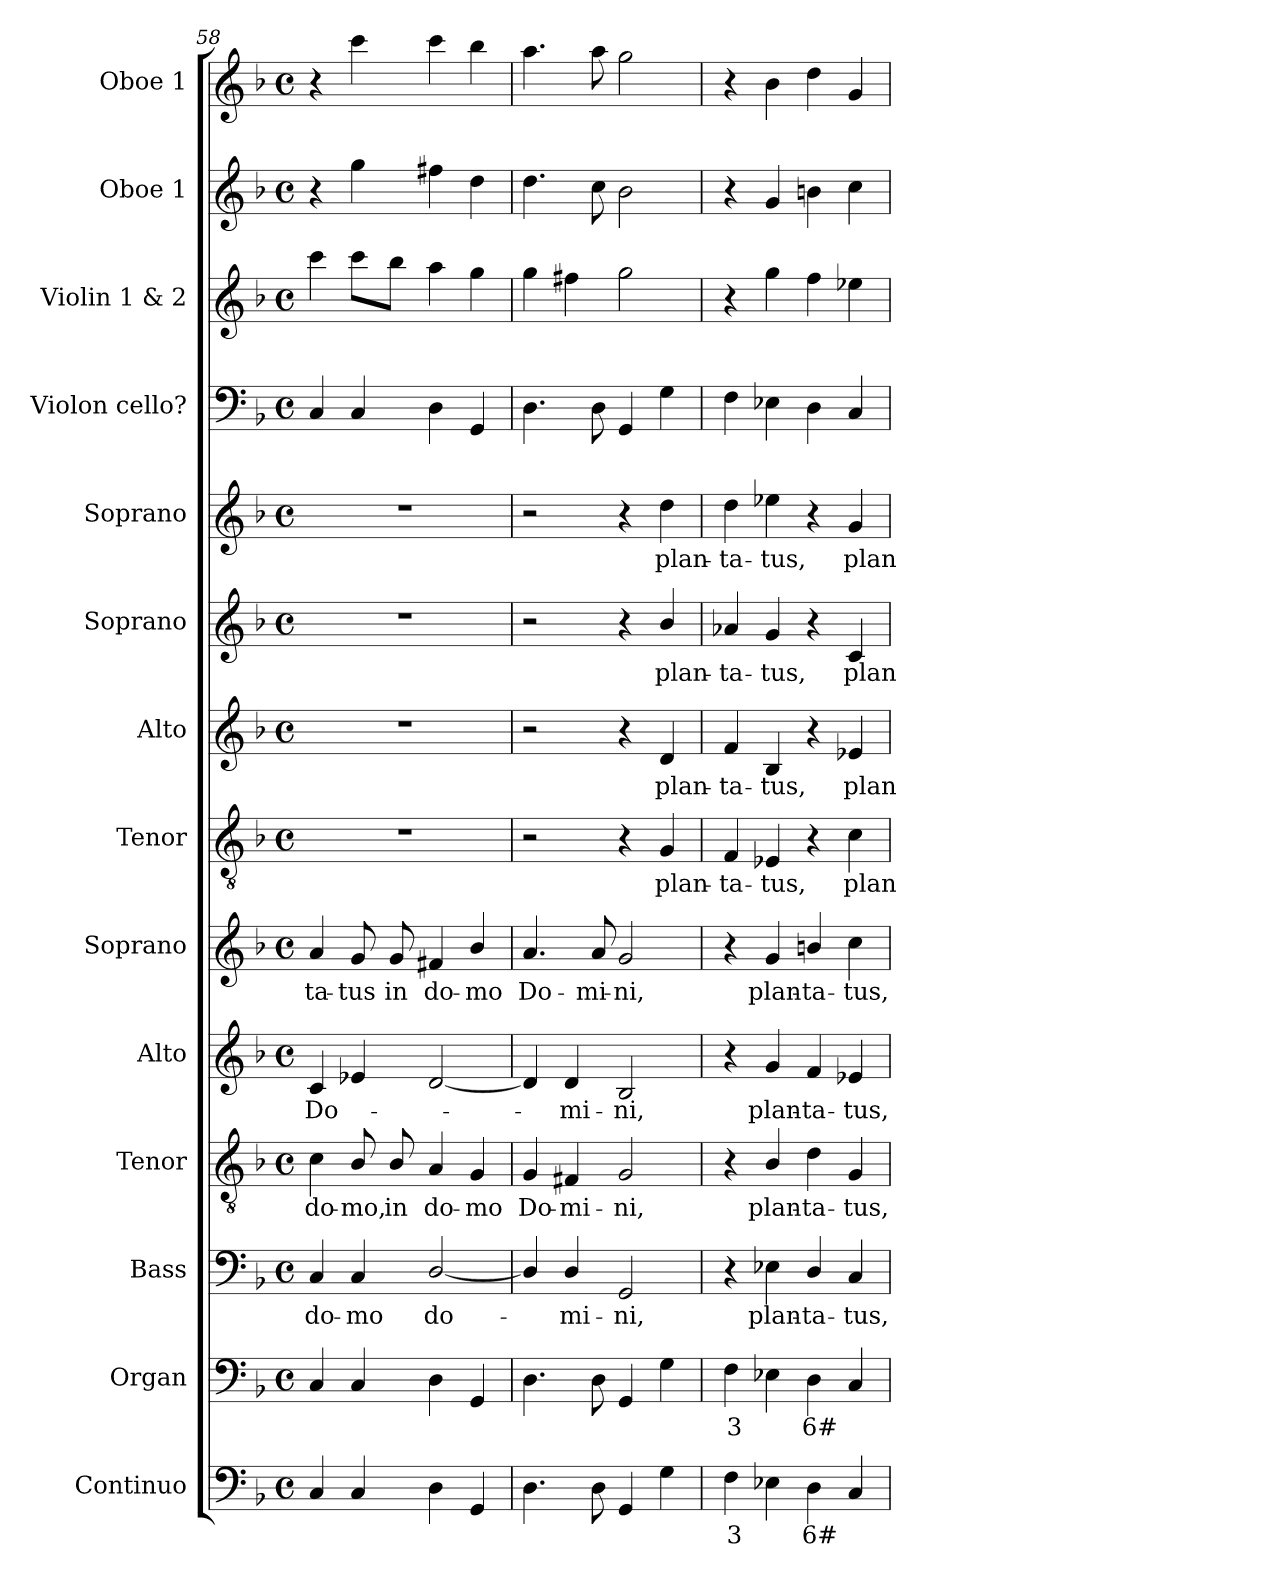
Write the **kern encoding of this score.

**kern	**text	**kern	**text	**kern	**text	**kern	**text	**kern	**text	**kern	**text	**kern	**text	**kern	**text	**kern	**text	**kern	**text	**kern	**kern	**kern	**kern
*part14	*part14	*part13	*part13	*part12	*part12	*part11	*part11	*part10	*part10	*part9	*part9	*part8	*part8	*part7	*part7	*part6	*part6	*part5	*part5	*part4	*part3	*part2	*part1
*staff14	*staff14	*staff13	*staff13	*staff12	*staff12	*staff11	*staff11	*staff10	*staff10	*staff9	*staff9	*staff8	*staff8	*staff7	*staff7	*staff6	*staff6	*staff5	*staff5	*staff4	*staff3	*staff2	*staff1
*I"Continuo	*	*I"Organ	*	*I"Bass	*	*I"Tenor	*	*I"Alto	*	*I"Soprano	*	*I"Tenor	*	*I"Alto	*	*I"Soprano	*	*I"Soprano	*	*I"Violon cello?	*I"Violin 1 & 2	*I"Oboe 1	*I"Oboe 1
*I'Cont.	*	*I'Org.	*	*I'B.	*	*I'T.	*	*I'A.	*	*I'S.	*	*I'T.	*	*I'A.	*	*I'S.	*	*I'S.	*	*I'Vc.	*I'Vln. 1 & 2	*I'Ob. 2	*I'Ob. 1
*clefF4	*	*clefF4	*	*clefF4	*	*clefGv2	*	*clefG2	*	*clefG2	*	*clefGv2	*	*clefG2	*	*clefG2	*	*clefG2	*	*clefF4	*clefG2	*clefG2	*clefG2
*	*	*	*	*	*	*ITrd7c12	*	*	*	*	*	*ITrd7c12	*	*	*	*	*	*	*	*	*	*	*
*k[b-]	*	*k[b-]	*	*k[b-]	*	*k[b-]	*	*k[b-]	*	*k[b-]	*	*k[b-]	*	*k[b-]	*	*k[b-]	*	*k[b-]	*	*k[b-]	*k[b-]	*k[b-]	*k[b-]
*F:	*	*F:	*	*F:	*	*F:	*	*F:	*	*F:	*	*F:	*	*F:	*	*F:	*	*F:	*	*F:	*F:	*F:	*F:
*M4/4	*	*M4/4	*	*M4/4	*	*M4/4	*	*M4/4	*	*M4/4	*	*M4/4	*	*M4/4	*	*M4/4	*	*M4/4	*	*M4/4	*M4/4	*M4/4	*M4/4
*met(c)	*	*met(c)	*	*met(c)	*	*met(c)	*	*met(c)	*	*met(c)	*	*met(c)	*	*met(c)	*	*met(c)	*	*met(c)	*	*met(c)	*met(c)	*met(c)	*met(c)
=58	=58	=58	=58	=58	=58	=58	=58	=58	=58	=58	=58	=58	=58	=58	=58	=58	=58	=58	=58	=58	=58	=58	=58
!	!	!	!	!	!LO:LY:b:color=#000000	!	!	!	!	!	!	!	!	!	!	!	!	!	!	!	!	!	!
!	!	!	!	!	!	!	!LO:LY:b:color=#000000	!	!	!	!	!	!	!	!	!	!	!	!	!	!	!	!
!	!	!	!	!	!	!	!	!	!LO:LY:b:color=#000000	!	!	!	!	!	!	!	!	!	!	!	!	!	!
!	!	!	!	!	!	!	!	!	!	!	!LO:LY:b:color=#000000	!	!	!	!	!	!	!	!	!	!	!	!
4Ci/	.	4Ci/	.	4Ci/	do-	4Ci\	do-	4ci/	Do-	4ai/	-ta-	1r	.	1r	.	1r	.	1r	.	4Ci/	4ccci\	4r	4r
!	!	!	!	!	!LO:LY:b:color=#000000	!	!	!	!	!	!	!	!	!	!	!	!	!	!	!	!	!	!
!	!	!	!	!	!	!	!LO:LY:b:color=#000000	!	!	!	!	!	!	!	!	!	!	!	!	!	!	!	!
!	!	!	!	!	!	!	!	!	!	!	!LO:LY:b:color=#000000	!	!	!	!	!	!	!	!	!	!	!	!
4Ci/	.	4Ci/	.	4Ci/	-mo	8BB-i/	-mo,	4e-Xi/	.	8gi/	-tus	.	.	.	.	.	.	.	.	4Ci/	8ccci\L	4ggi\	4ccci\
!	!	!	!	!	!	!	!LO:LY:b:color=#000000	!	!	!	!	!	!	!	!	!	!	!	!	!	!	!	!
!	!	!	!	!	!	!	!	!	!	!	!LO:LY:b:color=#000000	!	!	!	!	!	!	!	!	!	!	!	!
.	.	.	.	.	.	8BB-i/	in	.	.	8gi/	in	.	.	.	.	.	.	.	.	.	8bb-i\J	.	.
!	!	!	!	!	!LO:LY:b:color=#000000	!	!	!	!	!	!	!	!	!	!	!	!	!	!	!	!	!	!
!	!	!	!	!	!	!	!LO:LY:b:color=#000000	!	!	!	!	!	!	!	!	!	!	!	!	!	!	!	!
!	!	!	!	!	!	!	!	!	!	!	!LO:LY:b:color=#000000	!	!	!	!	!	!	!	!	!	!	!	!
4Di\	.	4Di\	.	[2Di/	do-	4AAi/	do-	[2di/	.	4f#Xi/	do-	.	.	.	.	.	.	.	.	4Di\	4aai\	4ff#Xi\	4ccci\
!	!	!	!	!	!	!	!LO:LY:b:color=#000000	!	!	!	!	!	!	!	!	!	!	!	!	!	!	!	!
!	!	!	!	!	!	!	!	!	!	!	!LO:LY:b:color=#000000	!	!	!	!	!	!	!	!	!	!	!	!
4GGi/	.	4GGi/	.	.	.	4GGi/	-mo	.	.	4b-i/	-mo	.	.	.	.	.	.	.	.	4GGi/	4ggi\	4ddi\	4bb-i\
=59	=59	=59	=59	=59	=59	=59	=59	=59	=59	=59	=59	=59	=59	=59	=59	=59	=59	=59	=59	=59	=59	=59	=59
!	!	!	!	!	!	!	!LO:LY:b:color=#000000	!	!	!	!	!	!	!	!	!	!	!	!	!	!	!	!
!	!	!	!	!	!	!	!	!	!	!	!LO:LY:b:color=#000000	!	!	!	!	!	!	!	!	!	!	!	!
4.Di\	.	4.Di\	.	4Di/]	.	4GGi/	Do-	4di/]	.	4.ai/	Do-	2r	.	2r	.	2r	.	2r	.	4.Di\	4ggi\	4.ddi\	4.aai\
!	!	!	!	!	!LO:LY:b:color=#000000	!	!	!	!	!	!	!	!	!	!	!	!	!	!	!	!	!	!
!	!	!	!	!	!	!	!LO:LY:b:color=#000000	!	!	!	!	!	!	!	!	!	!	!	!	!	!	!	!
!	!	!	!	!	!	!	!	!	!LO:LY:b:color=#000000	!	!	!	!	!	!	!	!	!	!	!	!	!	!
.	.	.	.	4Di/	-mi-	4FF#Xi/	-mi-	4di/	-mi-	.	.	.	.	.	.	.	.	.	.	.	4ff#Xi\	.	.
!	!	!	!	!	!	!	!	!	!	!	!LO:LY:b:color=#000000	!	!	!	!	!	!	!	!	!	!	!	!
8Di\	.	8Di\	.	.	.	.	.	.	.	8ai/	-mi-	.	.	.	.	.	.	.	.	8Di\	.	8cci\	8aai\
!	!	!	!	!	!LO:LY:b:color=#000000	!	!	!	!	!	!	!	!	!	!	!	!	!	!	!	!	!	!
!	!	!	!	!	!	!	!LO:LY:b:color=#000000	!	!	!	!	!	!	!	!	!	!	!	!	!	!	!	!
!	!	!	!	!	!	!	!	!	!LO:LY:b:color=#000000	!	!	!	!	!	!	!	!	!	!	!	!	!	!
!	!	!	!	!	!	!	!	!	!	!	!LO:LY:b:color=#000000	!	!	!	!	!	!	!	!	!	!	!	!
4GGi/	.	4GGi/	.	2GGi/	-ni,	2GGi/	-ni,	2B-i/	-ni,	2gi/	-ni,	4r	.	4r	.	4r	.	4r	.	4GGi/	2ggi\	2b-i\	2ggi\
!	!	!	!	!	!	!	!	!	!	!	!	!	!LO:LY:b:color=#000000	!	!	!	!	!	!	!	!	!	!
!	!	!	!	!	!	!	!	!	!	!	!	!	!	!	!LO:LY:b:color=#000000	!	!	!	!	!	!	!	!
!	!	!	!	!	!	!	!	!	!	!	!	!	!	!	!	!	!LO:LY:b:color=#000000	!	!	!	!	!	!
!	!	!	!	!	!	!	!	!	!	!	!	!	!	!	!	!	!	!	!LO:LY:b:color=#000000	!	!	!	!
4Gi\	.	4Gi\	.	.	.	.	.	.	.	.	.	4GGi/	plan-	4di/	plan-	4b-i/	plan-	4ddi\	plan-	4Gi\	.	.	.
=60	=60	=60	=60	=60	=60	=60	=60	=60	=60	=60	=60	=60	=60	=60	=60	=60	=60	=60	=60	=60	=60	=60	=60
!	!LO:LY:b:color=#000000	!	!	!	!	!	!	!	!	!	!	!	!	!	!	!	!	!	!	!	!	!	!
!	!	!	!LO:LY:b:color=#000000	!	!	!	!	!	!	!	!	!	!	!	!	!	!	!	!	!	!	!	!
!	!	!	!	!	!	!	!	!	!	!	!	!	!LO:LY:b:color=#000000	!	!	!	!	!	!	!	!	!	!
!	!	!	!	!	!	!	!	!	!	!	!	!	!	!	!LO:LY:b:color=#000000	!	!	!	!	!	!	!	!
!	!	!	!	!	!	!	!	!	!	!	!	!	!	!	!	!	!LO:LY:b:color=#000000	!	!	!	!	!	!
!	!	!	!	!	!	!	!	!	!	!	!	!	!	!	!	!	!	!	!LO:LY:b:color=#000000	!	!	!	!
4Fi\	3	4Fi\	3	4r	.	4r	.	4r	.	4r	.	4FFi/	-ta-	4fi/	-ta-	4a-Xi/	-ta-	4ddi\	-ta-	4Fi\	4r	4r	4r
!	!	!	!	!	!LO:LY:b:color=#000000	!	!	!	!	!	!	!	!	!	!	!	!	!	!	!	!	!	!
!	!	!	!	!	!	!	!LO:LY:b:color=#000000	!	!	!	!	!	!	!	!	!	!	!	!	!	!	!	!
!	!	!	!	!	!	!	!	!	!LO:LY:b:color=#000000	!	!	!	!	!	!	!	!	!	!	!	!	!	!
!	!	!	!	!	!	!	!	!	!	!	!LO:LY:b:color=#000000	!	!	!	!	!	!	!	!	!	!	!	!
!	!	!	!	!	!	!	!	!	!	!	!	!	!LO:LY:b:color=#000000	!	!	!	!	!	!	!	!	!	!
!	!	!	!	!	!	!	!	!	!	!	!	!	!	!	!LO:LY:b:color=#000000	!	!	!	!	!	!	!	!
!	!	!	!	!	!	!	!	!	!	!	!	!	!	!	!	!	!LO:LY:b:color=#000000	!	!	!	!	!	!
!	!	!	!	!	!	!	!	!	!	!	!	!	!	!	!	!	!	!	!LO:LY:b:color=#000000	!	!	!	!
4E-Xi\	.	4E-Xi\	.	4E-Xi\	plan-	4BB-i/	plan-	4gi/	plan-	4gi/	plan-	4EE-Xi/	-tus,	4B-i/	-tus,	4gi/	-tus,	4ee-Xi\	-tus,	4E-Xi\	4ggi\	4gi/	4b-i\
!	!LO:LY:b:color=#000000	!	!	!	!	!	!	!	!	!	!	!	!	!	!	!	!	!	!	!	!	!	!
!	!	!	!LO:LY:b:color=#000000	!	!	!	!	!	!	!	!	!	!	!	!	!	!	!	!	!	!	!	!
!	!	!	!	!	!LO:LY:b:color=#000000	!	!	!	!	!	!	!	!	!	!	!	!	!	!	!	!	!	!
!	!	!	!	!	!	!	!LO:LY:b:color=#000000	!	!	!	!	!	!	!	!	!	!	!	!	!	!	!	!
!	!	!	!	!	!	!	!	!	!LO:LY:b:color=#000000	!	!	!	!	!	!	!	!	!	!	!	!	!	!
!	!	!	!	!	!	!	!	!	!	!	!LO:LY:b:color=#000000	!	!	!	!	!	!	!	!	!	!	!	!
4Di\	6#	4Di\	6#	4Di/	-ta-	4Di\	-ta-	4fi/	-ta-	4bni/	-ta-	4r	.	4r	.	4r	.	4r	.	4Di\	4ffi\	4bni\	4ddi\
!	!	!	!	!	!LO:LY:b:color=#000000	!	!	!	!	!	!	!	!	!	!	!	!	!	!	!	!	!	!
!	!	!	!	!	!	!	!LO:LY:b:color=#000000	!	!	!	!	!	!	!	!	!	!	!	!	!	!	!	!
!	!	!	!	!	!	!	!	!	!LO:LY:b:color=#000000	!	!	!	!	!	!	!	!	!	!	!	!	!	!
!	!	!	!	!	!	!	!	!	!	!	!LO:LY:b:color=#000000	!	!	!	!	!	!	!	!	!	!	!	!
!	!	!	!	!	!	!	!	!	!	!	!	!	!LO:LY:b:color=#000000	!	!	!	!	!	!	!	!	!	!
!	!	!	!	!	!	!	!	!	!	!	!	!	!	!	!LO:LY:b:color=#000000	!	!	!	!	!	!	!	!
!	!	!	!	!	!	!	!	!	!	!	!	!	!	!	!	!	!LO:LY:b:color=#000000	!	!	!	!	!	!
!	!	!	!	!	!	!	!	!	!	!	!	!	!	!	!	!	!	!	!LO:LY:b:color=#000000	!	!	!	!
4Ci/	.	4Ci/	.	4Ci/	-tus,	4GGi/	-tus,	4e-Xi/	-tus,	4cci\	-tus,	4Ci\	plan-	4e-Xi/	plan-	4ci/	plan-	4gi/	plan-	4Ci/	4ee-Xi\	4cci\	4gi/
=	=	=	=	=	=	=	=	=	=	=	=	=	=	=	=	=	=	=	=	=	=	=	=
*-	*-	*-	*-	*-	*-	*-	*-	*-	*-	*-	*-	*-	*-	*-	*-	*-	*-	*-	*-	*-	*-	*-	*-
